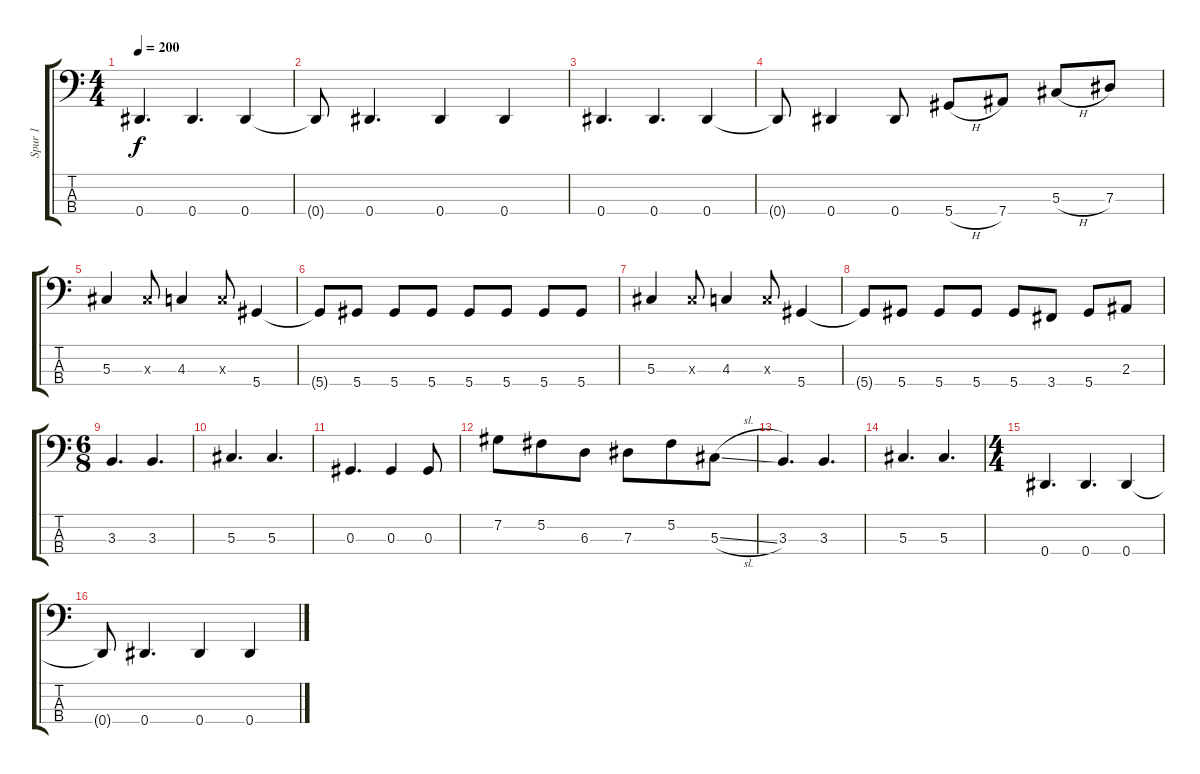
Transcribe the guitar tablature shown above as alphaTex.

\track ("Spur 1" "Spur 1") {instrument electricbassfinger}
\staff {score tabs}
\tuning (Gb2 Db2 Ab1 Eb1) {hide}
\ts (4 4)
\tempo 200
\clef f4
\ks c
0.4.4{d dy f} 0.4.4{d} 0.4.4 |
0.4{t}.8 0.4.4{d} 0.4.4 0.4.4 |
0.4.4{d} 0.4.4{d} 0.4.4 |
0.4{t}.8 0.4.4 0.4.8 5.4{h}.8 7.4.8 5.3{h}.8 7.3.8 |
5.3.4 5.3{x}.8 4.3.4 4.3{x}.8 5.4.4 |
5.4{t}.8 5.4.8 5.4.8 5.4.8 5.4.8 5.4.8 5.4.8 5.4.8 |
5.3.4 5.3{x}.8 4.3.4 4.3{x}.8 5.4.4 |
5.4{t}.8 5.4.8 5.4.8 5.4.8 5.4.8 3.4.8 5.4.8 2.3.8 |
\ts (6 8)
3.3.4{d} 3.3.4{d} |
5.3.4{d} 5.3.4{d} |
0.3.4{d} 0.3.4 0.3.8 |
7.2.8 5.2.8 6.3.8 7.3.8 5.2.8 5.3{sl}.8 |
3.3.4{d} 3.3.4{d} |
5.3.4{d} 5.3.4{d} |
\ts (4 4)
0.4.4{d} 0.4.4{d} 0.4.4 |
0.4{t}.8 0.4.4{d} 0.4.4 0.4.4
